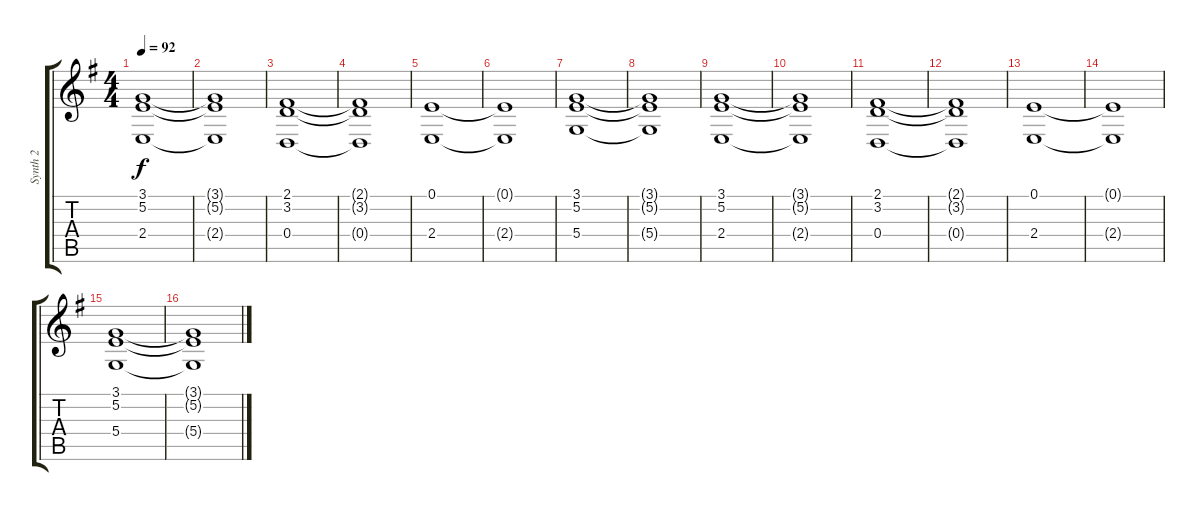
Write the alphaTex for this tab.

\track ("Synth 2" "Synth 2") {instrument pad2warm}
\staff {score tabs}
\tuning (E4 B3 G3 D3 A2 E2) {hide}
\ts (4 4)
\tempo 92
\clef g2
\ks g
(3.1 5.2 2.4).1{dy f instrument pad2warm} |
(3.1{t} 5.2{t} 2.4{t}).1 |
(2.1 3.2 0.4).1 |
(2.1{t} 3.2{t} 0.4{t}).1 |
(0.1 2.4).1 |
(0.1{t} 2.4{t}).1 |
(3.1 5.2 5.4).1 |
(3.1{t} 5.2{t} 5.4{t}).1 |
(3.1 5.2 2.4).1 |
(3.1{t} 5.2{t} 2.4{t}).1 |
(2.1 3.2 0.4).1 |
(2.1{t} 3.2{t} 0.4{t}).1 |
(0.1 2.4).1 |
(0.1{t} 2.4{t}).1 |
(3.1 5.2 5.4).1 |
(3.1{t} 5.2{t} 5.4{t}).1
